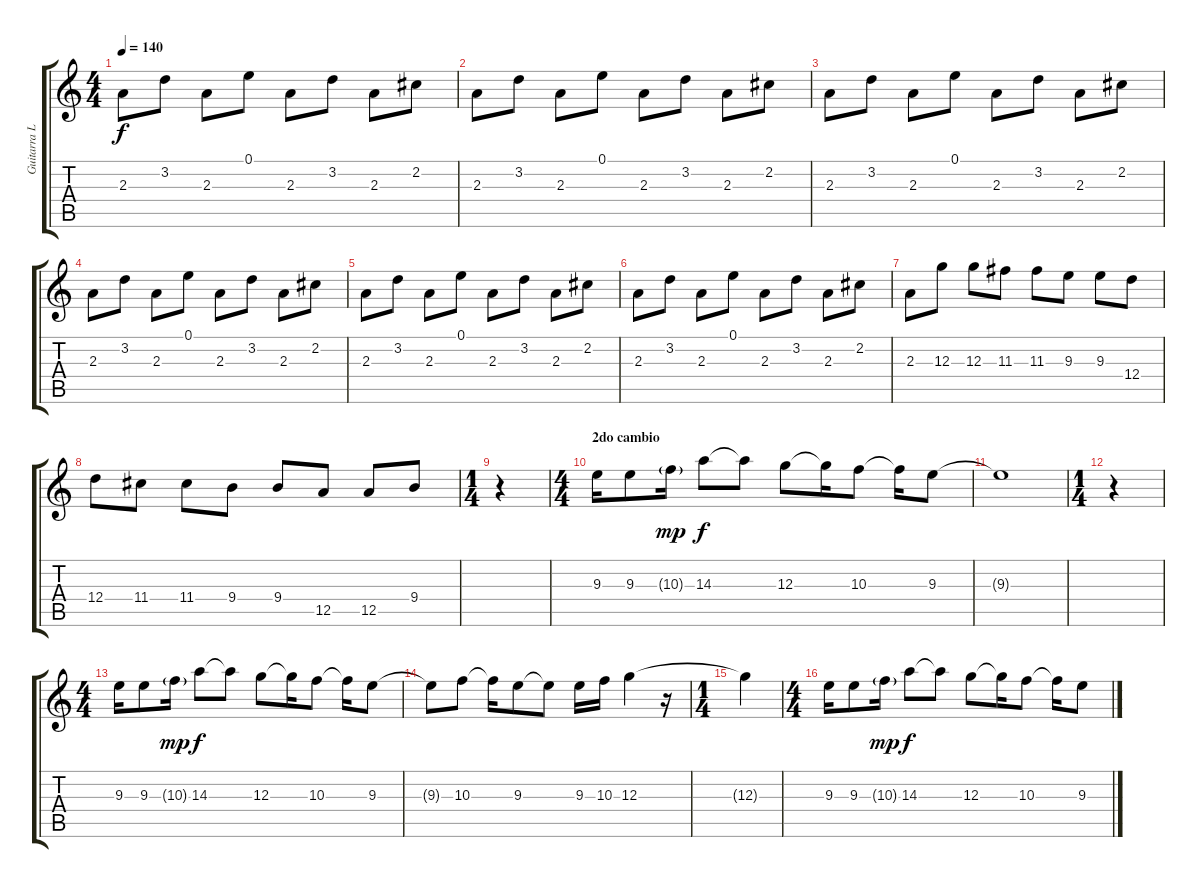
\track ("Guitarra Limpia" "Guitarra L") {instrument electricguitarclean}
\staff {score tabs}
\tuning (E4 B3 G3 D3 A2 E2) {hide}
\ts (4 4)
\tempo 140
\clef g2
\ks c
2.3.8{dy f} 3.2.8 2.3.8 0.1.8 2.3.8 3.2.8 2.3.8 2.2.8 |
2.3.8 3.2.8 2.3.8 0.1.8 2.3.8 3.2.8 2.3.8 2.2.8 |
2.3.8 3.2.8 2.3.8 0.1.8 2.3.8 3.2.8 2.3.8 2.2.8 |
2.3.8 3.2.8 2.3.8 0.1.8 2.3.8 3.2.8 2.3.8 2.2.8 |
2.3.8 3.2.8 2.3.8 0.1.8 2.3.8 3.2.8 2.3.8 2.2.8 |
2.3.8 3.2.8 2.3.8 0.1.8 2.3.8 3.2.8 2.3.8 2.2.8 |
2.3.8 12.3.8 12.3.8 11.3.8 11.3.8 9.3.8 9.3.8 12.4.8 |
12.4.8 11.4.8 11.4.8 9.4.8 9.4.8 12.5.8 12.5.8 9.4.8 |
\ts (1 4)
r.4 |
\ts (4 4)
\section ("" "2do cambio")
9.3.16{instrument overdrivenguitar} 9.3.8 10.3{g}.16{dy mp} 14.3.8{dy f} 14.3{t}.8 12.3.8 12.3{t}.16 10.3.8 10.3{t}.16 9.3.8 |
9.3{t}.1 |
\ts (1 4)
r.4 |
\ts (4 4)
9.3.16 9.3.8 10.3{g}.16{dy mp} 14.3.8{dy f} 14.3{t}.8 12.3.8 12.3{t}.16 10.3.8 10.3{t}.16 9.3.8 |
9.3{t}.8 10.3.8 10.3{t}.16 9.3.8 9.3{t}.8 9.3.16 10.3.16 12.3.4 r.16 |
\ts (1 4)
12.3{t}.4 |
\ts (4 4)
9.3.16{instrument overdrivenguitar} 9.3.8 10.3{g}.16{dy mp} 14.3.8{dy f} 14.3{t}.8 12.3.8 12.3{t}.16 10.3.8 10.3{t}.16 9.3.8
